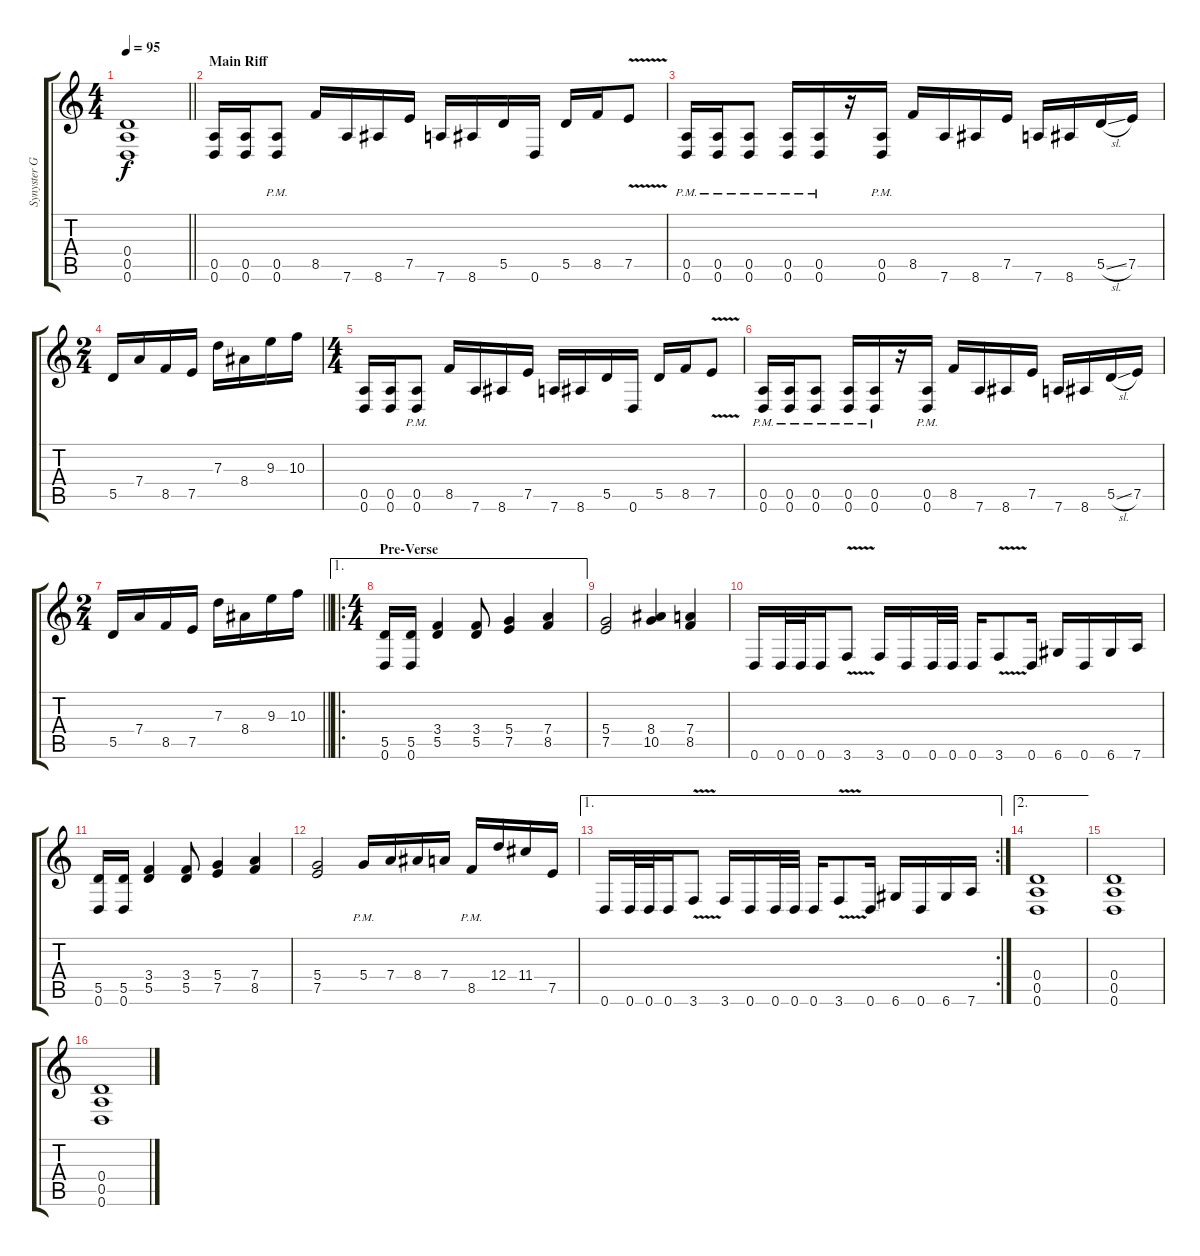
\track ("Synyster Gates" "Synyster G") {instrument distortionguitar}
\staff {score tabs}
\tuning (E4 B3 G3 D3 A2 D2) {hide}
\ts (4 4)
\tempo 95
\clef g2
\barLineRight lightlight
\ks c
(0.4 0.5 0.6).1{dy f} |
\section ("" "Main Riff")
(0.5 0.6).16 (0.5 0.6).16 (0.5{pm} 0.6{pm}).8 8.5.16 7.6.16 8.6.16 7.5.16 7.6.16 8.6.16 5.5.16 0.6.16 5.5.16 8.5.16 7.5{v}.8 |
(0.5{pm} 0.6{pm}).16 (0.5{pm} 0.6{pm}).16 (0.5{pm} 0.6{pm}).8 (0.5{pm} 0.6{pm}).16 (0.5{pm} 0.6{pm}).16 r.16 (0.5{pm} 0.6{pm}).16 8.5.16 7.6.16 8.6.16 7.5.16 7.6.16 8.6.16 5.5{sl}.16 7.5.16 |
\ts (2 4)
5.5.16 7.4.16 8.5.16 7.5.16 7.3.16 8.4.16 9.3.16 10.3.16 |
\ts (4 4)
(0.5 0.6).16 (0.5 0.6).16 (0.5{pm} 0.6{pm}).8 8.5.16 7.6.16 8.6.16 7.5.16 7.6.16 8.6.16 5.5.16 0.6.16 5.5.16 8.5.16 7.5{v}.8 |
(0.5{pm} 0.6{pm}).16 (0.5{pm} 0.6{pm}).16 (0.5{pm} 0.6{pm}).8 (0.5{pm} 0.6{pm}).16 (0.5{pm} 0.6{pm}).16 r.16 (0.5{pm} 0.6{pm}).16 8.5.16 7.6.16 8.6.16 7.5.16 7.6.16 8.6.16 5.5{sl}.16 7.5.16 |
\ts (2 4)
\barLineRight lightlight
5.5.16 7.4.16 8.5.16 7.5.16 7.3.16 8.4.16 9.3.16 10.3.16 |
\ae 1
\ro
\ts (4 4)
\section ("" "Pre-Verse")
(5.5 0.6).16 (5.5 0.6).16 (3.4 5.5).4 (3.4 5.5).8 (5.4 7.5).4 (7.4 8.5).4 |
(5.4 7.5).2 (8.4 10.5).4 (7.4 8.5).4 |
0.6.16 0.6.32 0.6.32 0.6.16 3.6{v}.8 3.6.16 0.6.16 0.6.32 0.6.32 0.6.16 3.6{v}.8 0.6.16 6.6.16 0.6.16 6.6.16 7.6.16 |
(5.5 0.6).16 (5.5 0.6).16 (3.4 5.5).4 (3.4 5.5).8 (5.4 7.5).4 (7.4 8.5).4 |
(5.4 7.5).2 5.4{pm}.16 7.4.16 8.4.16 7.4.16 8.5{pm}.16 12.4.16 11.4.16 7.5.16 |
\ae 1
\rc 2
0.6.16 0.6.32 0.6.32 0.6.16 3.6{v}.8 3.6.16 0.6.16 0.6.32 0.6.32 0.6.16 3.6{v}.8 0.6.16 6.6.16 0.6.16 6.6.16 7.6.16 |
\ae 2
(0.4 0.5 0.6).1 |
(0.4 0.5 0.6).1 |
(0.4 0.5 0.6).1
